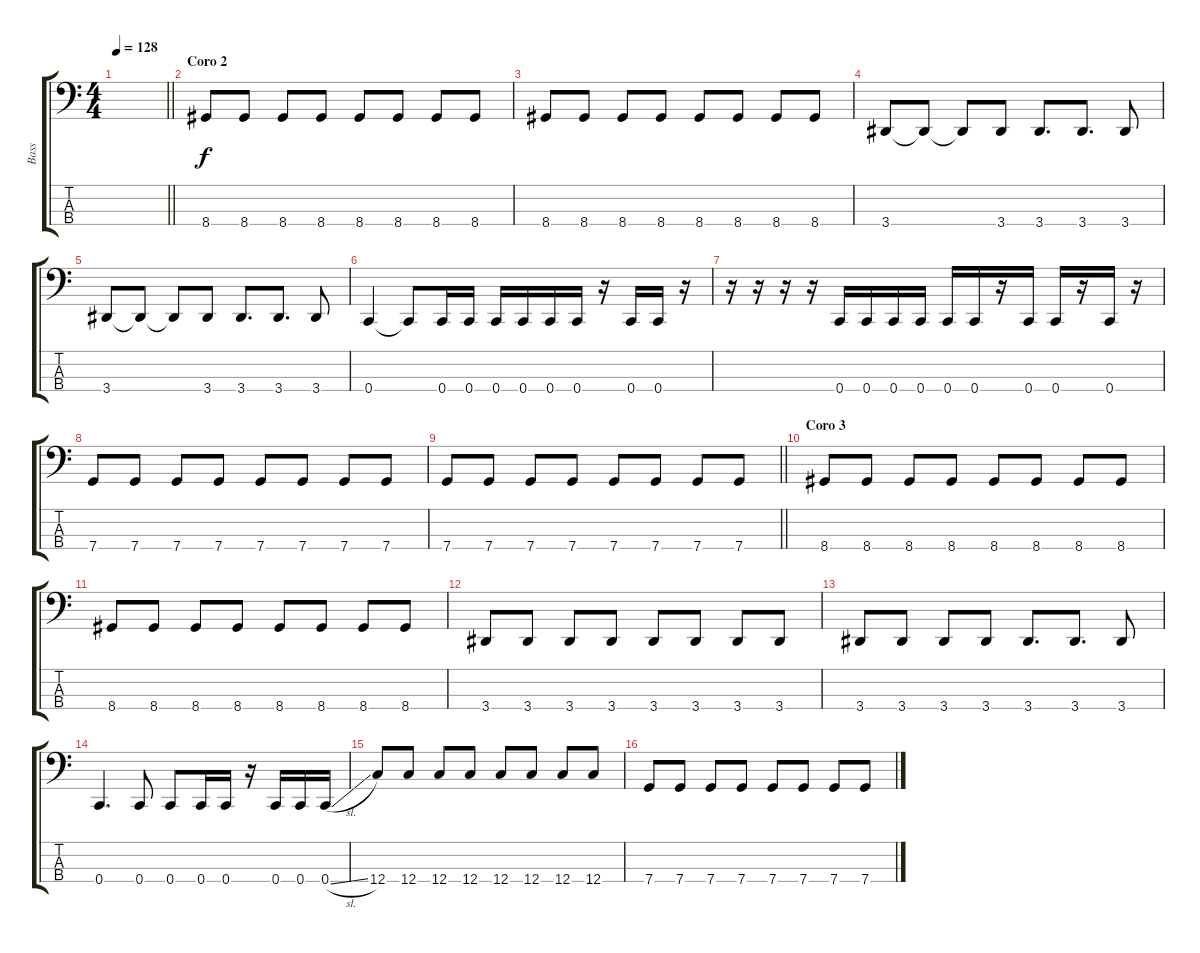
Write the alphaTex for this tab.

\track ("Bass" "Bass") {instrument slapbass2}
\staff {score tabs}
\tuning (F2 C2 G1 C1) {hide}
\ts (4 4)
\tempo 128
\clef f4
\barLineRight lightlight
\ks c
|
\section ("" "Coro 2")
8.4.8 8.4.8 8.4.8 8.4.8 8.4.8 8.4.8 8.4.8 8.4.8 |
8.4.8 8.4.8 8.4.8 8.4.8 8.4.8 8.4.8 8.4.8 8.4.8 |
3.4.8 3.4{t}.8 3.4{t}.8 3.4.8 3.4.8{d} 3.4.8{d} 3.4.8 |
3.4.8 3.4{t}.8 3.4{t}.8 3.4.8 3.4.8{d} 3.4.8{d} 3.4.8 |
0.4.4 0.4{t}.8 0.4.16 0.4.16 0.4.16 0.4.16 0.4.16 0.4.16 r.16 0.4.16 0.4.16 r.16 |
r.16 r.16 r.16 r.16 0.4.16 0.4.16 0.4.16 0.4.16 0.4.16 0.4.16 r.16 0.4.16 0.4.16 r.16 0.4.16 r.16 |
7.4.8 7.4.8 7.4.8 7.4.8 7.4.8 7.4.8 7.4.8 7.4.8 |
\barLineRight lightlight
7.4.8 7.4.8 7.4.8 7.4.8 7.4.8 7.4.8 7.4.8 7.4.8 |
\section ("" "Coro 3")
8.4.8 8.4.8 8.4.8 8.4.8 8.4.8 8.4.8 8.4.8 8.4.8 |
8.4.8 8.4.8 8.4.8 8.4.8 8.4.8 8.4.8 8.4.8 8.4.8 |
3.4.8 3.4.8 3.4.8 3.4.8 3.4.8 3.4.8 3.4.8 3.4.8 |
3.4.8 3.4.8 3.4.8 3.4.8 3.4.8{d} 3.4.8{d} 3.4.8 |
0.4.4{d} 0.4.8 0.4.8 0.4.16 0.4.16 r.16 0.4.16 0.4.16 0.4{sl}.16 |
12.4.8 12.4.8 12.4.8 12.4.8 12.4.8 12.4.8 12.4.8 12.4.8 |
7.4.8 7.4.8 7.4.8 7.4.8 7.4.8 7.4.8 7.4.8 7.4{sl}.8
